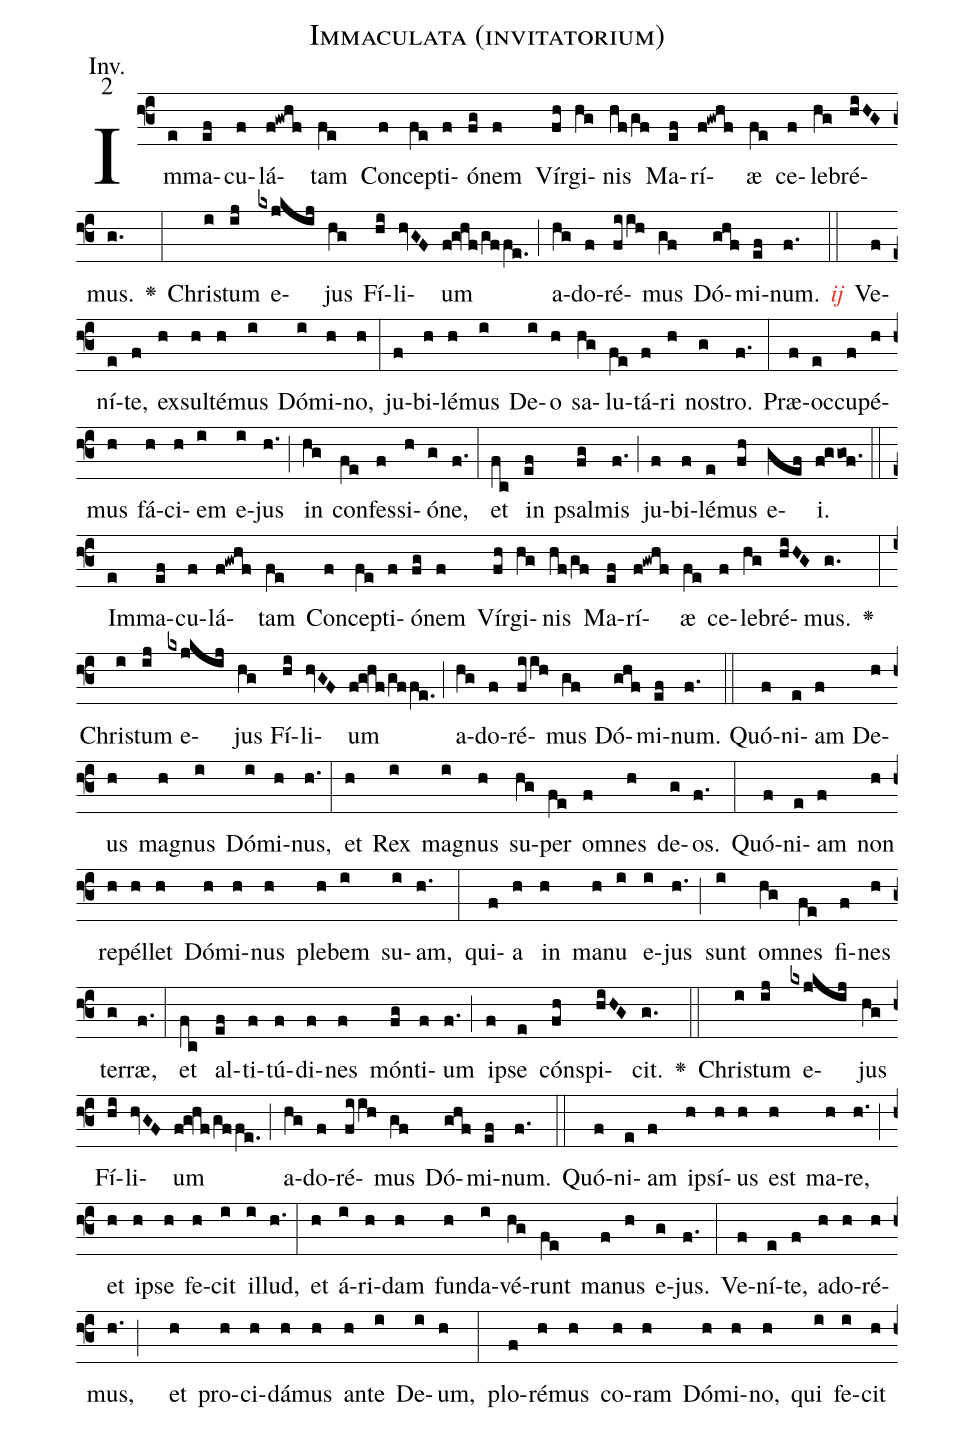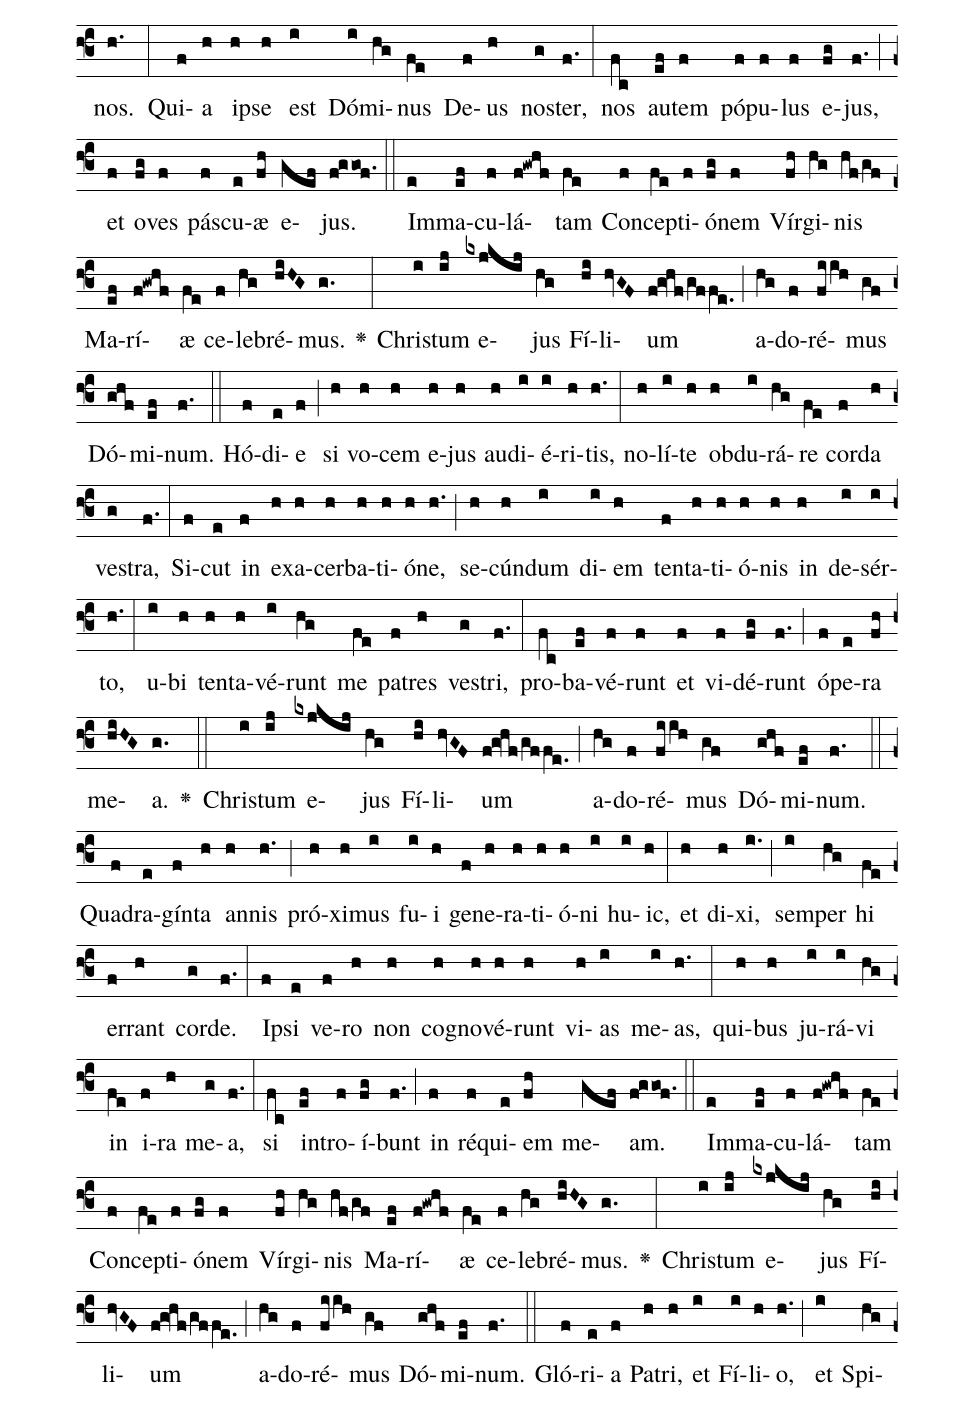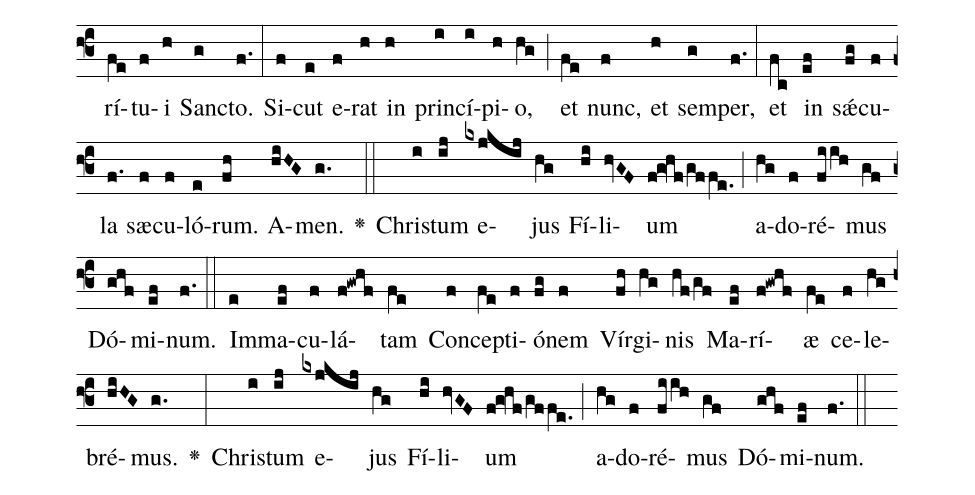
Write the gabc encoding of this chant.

name:Immaculata (invitatorium);
mode:2;
office-part:Inv.;
%%
(f3)Im(e)ma(ef)cu(f)lá(f!gwhf)tam(fe) Con(f)cep(fe)ti(f)ó(fg)nem(f) Vír(fh)gi(hg)nis(hf/gf) Ma(ef)rí(f!gwhf)æ(fe) ce(f)le(hg)bré(hiHG)mus.(g.)
<v>\greheightstar</v>(:) Chri(i)stum(ij) e(kxjkij)jus(hg) Fí(hi)li(hvGF)um(f!g!hf/gf/fe.) (;) a(hg)do(f)ré(fi/ih)mus(gf) Dó(ghf)mi(ef)num.(f.) <i><c>ij</c></i>(::)

Ve(f)ní(e)te,(f) ex(h)sul(h)té(h)mus(i) Dó(i)mi(h)no,(h) (:) ju(f)bi(h)lé(h)mus(i) De(i)o(h) sa(hg)lu(fe)tá(f)ri(h) no(g)stro.(f.) (:)
Præ(f)oc(e)cu(f)pé(h)mus(h) fá(h)ci(h)em(i) e(i)jus(h.) (;) in(hg) con(fe)fes(f)si(h)ó(g)ne,(f.) (:) et(fc) in(ef) psal(fg)mis(f.) (;) ju(f)bi(f)lé(e)mus(fh) e(gef)i.(f!g/gof.) (::)

Im(e)ma(ef)cu(f)lá(f!gwhf)tam(fe) Con(f)cep(fe)ti(f)ó(fg)nem(f) Vír(fh)gi(hg)nis(hf/gf) Ma(ef)rí(f!gwhf)æ(fe) ce(f)le(hg)bré(hiHG)mus.(g.)
<v>\greheightstar</v>(:) Chri(i)stum(ij) e(kxjkij)jus(hg) Fí(hi)li(hvGF)um(f!g!hf/gf/fe.) (;) a(hg)do(f)ré(fi/ih)mus(gf) Dó(ghf)mi(ef)num.(f.) (::)

Quó(f)ni(e)am(f) De(h)us(h) ma(h)gnus(i) Dó(i)mi(h)nus,(h.) (:) et(h) Rex(i) ma(i)gnus(h) su(hg)per(fe) om(f)nes(h) de(g)os.(f.) (:)
Quó(f)ni(e)am(f) non(h) re(h)pél(h)let(h) Dó(h)mi(h)nus(h) ple(h)bem(i) su(i)am,(h.) (:)
qui(f)a(h) in(h) ma(h)nu(i) e(i)jus(h.) (;) sunt(i) om(hg)nes(fe) fi(f)nes(h) ter(g)ræ,(f.) (:) et(fc) al(ef)ti(f)tú(f)di(f)nes(f) món(fg)ti(f)um(f.) (;) i(f)pse(e) cón(fh)spi(hiHG)cit.(g.)

<v>\greheightstar</v>(::) Chri(i)stum(ij) e(kxjkij)jus(hg) Fí(hi)li(hvGF)um(f!g!hf/gf/fe.) (;) a(hg)do(f)ré(fi/ih)mus(gf) Dó(ghf)mi(ef)num.(f.) (::)

Quó(f)ni(e)am(f) i(h)psí(h)us(h) est(h) ma(h)re,(h.) (;) et(h) i(h)pse(h) fe(h)cit(i) il(i)lud,(h.) (:) et(h) á(i)ri(h)dam(h) fun(h)da(i)vé(hg)runt(fe) ma(f)nus(h) e(g)jus.(f.) (:)
Ve(f)ní(e)te,(f) a(h)do(h)ré(h)mus,(h.;) et(h) pro(h)ci(h)dá(h)mus(h) an(h)te(i) De(i)um,(h) (:) plo(f)ré(h)mus(h) co(h)ram(h) Dó(h)mi(h)no,(h) qui(i) fe(i)cit(h) nos.(h.) (:)
Qui(f)a(h) i(h)pse(h) est(i) Dó(i)mi(hg)nus(fe) De(f)us(h) no(g)ster,(f.) (:) nos(fc) au(ef)tem(f) pó(f)pu(f)lus(f) e(fg)jus,(f.) (;) et(f) o(fg)ves(f) pá(f)scu(e)æ(fh) e(gef)jus.(f!g/gof.) (::)

Im(e)ma(ef)cu(f)lá(f!gwhf)tam(fe) Con(f)cep(fe)ti(f)ó(fg)nem(f) Vír(fh)gi(hg)nis(hf/gf) Ma(ef)rí(f!gwhf)æ(fe) ce(f)le(hg)bré(hiHG)mus.(g.)
<v>\greheightstar</v>(:) Chri(i)stum(ij) e(kxjkij)jus(hg) Fí(hi)li(hvGF)um(f!g!hf/gf/fe.) (;) a(hg)do(f)ré(fi/ih)mus(gf) Dó(ghf)mi(ef)num.(f.) (::)

Hó(f)di(e)e(f) (;) si(h) vo(h)cem(h) e(h)jus(h) au(h)di(i)é(i)ri(h)tis,(h.) (:) no(h)lí(i)te(h) ob(h)du(i)rá(hg)re(fe) cor(f)da(h) ve(g)stra,(f.) (:)
Si(f)cut(e) in(f) e(h)xa(h)cer(h)ba(h)ti(h)ó(h)ne,(h.) (;) se(h)cún(h)dum(i) di(i)em(h) ten(f)ta(h)ti(h)ó(h)nis(h) in(h) de(i)sér(i)to,(h.) (:)
u(i)bi(h) ten(h)ta(h)vé(i)runt(hg) me(fe) pa(f)tres(h) ve(g)stri,(f.) (:) pro(fc)ba(ef)vé(f)runt(f) et(f) vi(f)dé(fg)runt(f.) (;) ó(f)pe(e)ra(fh) me(hiHG)a.(g.)

<v>\greheightstar</v>(::) Chri(i)stum(ij) e(kxjkij)jus(hg) Fí(hi)li(hvGF)um(f!g!hf/gf/fe.) (;) a(hg)do(f)ré(fi/ih)mus(gf) Dó(ghf)mi(ef)num.(f.) (::)

Qua(f)dra(e)gín(f)ta(h) an(h)nis(h.) (;) pró(h)xi(h)mus(i) fu(i)i(h) ge(f)ne(h)ra(h)ti(h)ó(h)ni(i) hu(i)ic,(h) (:) et(h) di(h)xi,(i.) (;) sem(i)per(hg) hi(fe) er(f)rant(h) cor(g)de.(f.) (:)
I(f)psi(e) ve(f)ro(h) non(h) co(h)gno(h)vé(h)runt(h) vi(h)as(i) me(i)as,(h.) (:) qui(h)bus(h) ju(i)rá(i)vi(hg) in(fe) i(f)ra(h) me(g)a,(f.) (:)
si(fc) in(ef)tro(f)í(fg)bunt(f.) (;) in(f) ré(f)qui(e)em(fh) me(gef)am.(f!g/gof.) (::)

Im(e)ma(ef)cu(f)lá(f!gwhf)tam(fe) Con(f)cep(fe)ti(f)ó(fg)nem(f) Vír(fh)gi(hg)nis(hf/gf) Ma(ef)rí(f!gwhf)æ(fe) ce(f)le(hg)bré(hiHG)mus.(g.)
<v>\greheightstar</v>(:) Chri(i)stum(ij) e(kxjkij)jus(hg) Fí(hi)li(hvGF)um(f!g!hf/gf/fe.) (;) a(hg)do(f)ré(fi/ih)mus(gf) Dó(ghf)mi(ef)num.(f.) (::)

Gló(f)ri(e)a(f) Pa(h)tri,(h) et(i) Fí(i)li(h)o,(h.) (;) et(i) Spi(hg)rí(fe)tu(f)i(h) San(g)cto.(f.) (:)
Si(f)cut(e) e(f)rat(h) in(h) prin(i)cí(i)pi(h)o,(hg) (;) et(fe) nunc,(f) et(h) sem(g)per,(f.) (:) et(fc) in(ef) sǽ(fg)cu(f)la(f.) sæ(f)cu(f)ló(e)rum.(fh) A(hiHG)men.(g.)

<v>\greheightstar</v>(::) Chri(i)stum(ij) e(kxjkij)jus(hg) Fí(hi)li(hvGF)um(f!g!hf/gf/fe.) (;) a(hg)do(f)ré(fi/ih)mus(gf) Dó(ghf)mi(ef)num.(f.) (::)

Im(e)ma(ef)cu(f)lá(f!gwhf)tam(fe) Con(f)cep(fe)ti(f)ó(fg)nem(f) Vír(fh)gi(hg)nis(hf/gf) Ma(ef)rí(f!gwhf)æ(fe) ce(f)le(hg)bré(hiHG)mus.(g.)
<v>\greheightstar</v>(:) Chri(i)stum(ij) e(kxjkij)jus(hg) Fí(hi)li(hvGF)um(f!g!hf/gf/fe.) (;) a(hg)do(f)ré(fi/ih)mus(gf) Dó(ghf)mi(ef)num.(f.) (::)
